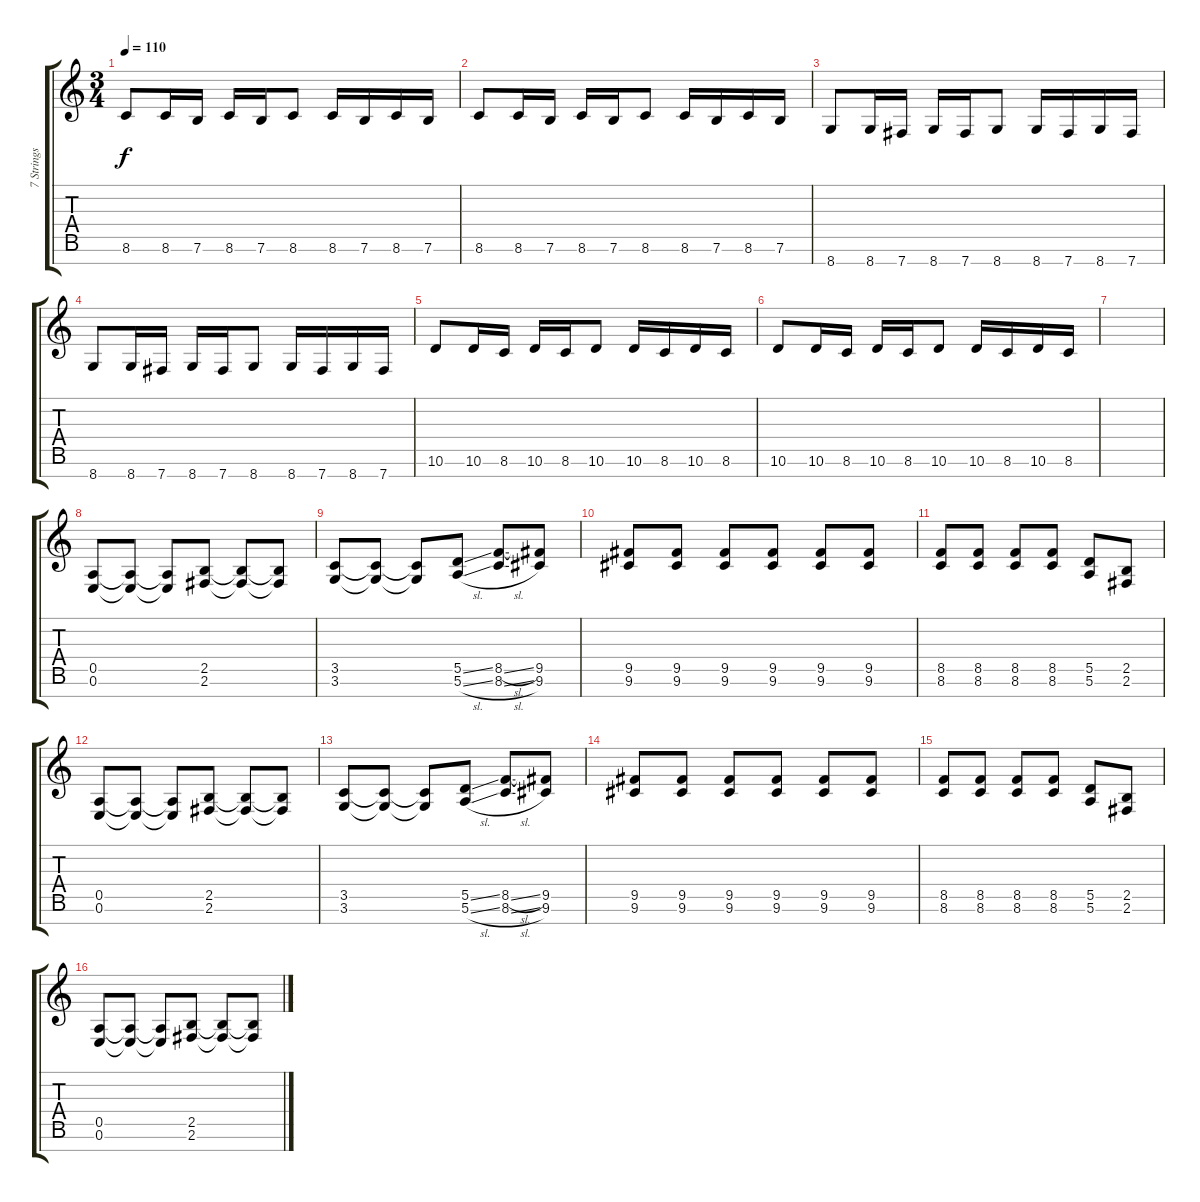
\track ("7 Strings Electric Guitar StandardTuning" "7 Strings ") {instrument distortionguitar}
\staff {score tabs}
\tuning (E4 B3 G3 D3 A2 E2 B1) {hide}
\ts (3 4)
\tempo 110
\clef g2
\ks c
8.6.8{dy f} 8.6.16 7.6.16 8.6.16 7.6.16 8.6.8 8.6.16 7.6.16 8.6.16 7.6.16 |
8.6.8 8.6.16 7.6.16 8.6.16 7.6.16 8.6.8 8.6.16 7.6.16 8.6.16 7.6.16 |
8.7.8 8.7.16 7.7.16 8.7.16 7.7.16 8.7.8 8.7.16 7.7.16 8.7.16 7.7.16 |
8.7.8 8.7.16 7.7.16 8.7.16 7.7.16 8.7.8 8.7.16 7.7.16 8.7.16 7.7.16 |
10.6.8 10.6.16 8.6.16 10.6.16 8.6.16 10.6.8 10.6.16 8.6.16 10.6.16 8.6.16 |
10.6.8 10.6.16 8.6.16 10.6.16 8.6.16 10.6.8 10.6.16 8.6.16 10.6.16 8.6.16 |
|
(0.5 0.6).8 (0.5{t} 0.6{t}).8 (0.5{t} 0.6{t}).8 (2.5 2.6).8 (2.5{t} 2.6{t}).8 (2.5{t} 2.6{t}).8 |
(3.5 3.6).8 (3.5{t} 3.6{t}).8 (3.5{t} 3.6{t}).8 (5.5{ss} 5.6{sl}).8 (8.5{sl} 8.6{sl}).8 (9.5 9.6).8 |
(9.5 9.6).8 (9.5 9.6).8 (9.5 9.6).8 (9.5 9.6).8 (9.5 9.6).8 (9.5 9.6).8 |
(8.5 8.6).8 (8.5 8.6).8 (8.5 8.6).8 (8.5 8.6).8 (5.5 5.6).8 (2.5 2.6).8 |
(0.5 0.6).8 (0.5{t} 0.6{t}).8 (0.5{t} 0.6{t}).8 (2.5 2.6).8 (2.5{t} 2.6{t}).8 (2.5{t} 2.6{t}).8 |
(3.5 3.6).8 (3.5{t} 3.6{t}).8 (3.5{t} 3.6{t}).8 (5.5{ss} 5.6{sl}).8 (8.5{sl} 8.6{sl}).8 (9.5 9.6).8 |
(9.5 9.6).8 (9.5 9.6).8 (9.5 9.6).8 (9.5 9.6).8 (9.5 9.6).8 (9.5 9.6).8 |
(8.5 8.6).8 (8.5 8.6).8 (8.5 8.6).8 (8.5 8.6).8 (5.5 5.6).8 (2.5 2.6).8 |
(0.5 0.6).8 (0.5{t} 0.6{t}).8 (0.5{t} 0.6{t}).8 (2.5 2.6).8 (2.5{t} 2.6{t}).8 (2.5{t} 2.6{t}).8
